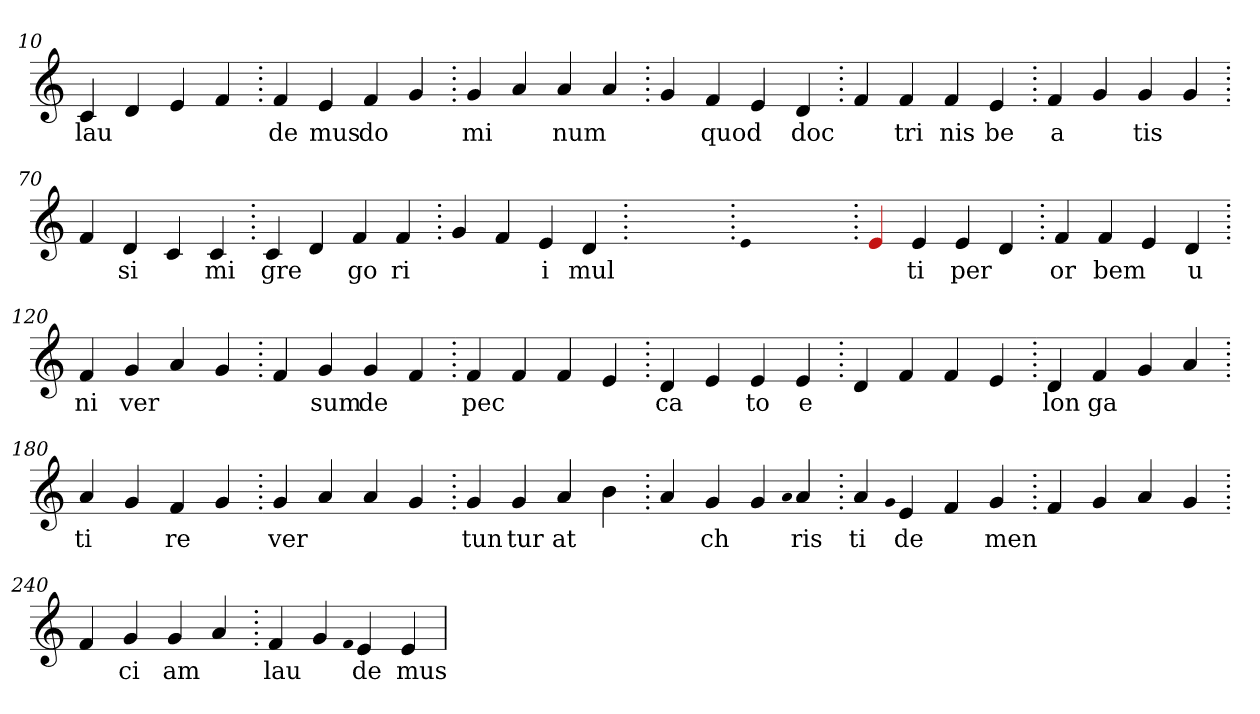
**kern	**text
*part1	*part1
*staff1	*staff1
*clefG2	*
=10.	=10.
4c	lau
4d	.
4e	.
4f	.
=20.	=20.
4f	de
4e	mus
4f	do
4g	.
=30.	=30.
4g	mi
4a	.
4a	num
4a	.
=40.	=40.
4g	.
4f	quod
4e	.
4d	doc
=50.	=50.
4f	.
4f	tri
4f	nis
4e	be
=60.	=60.
4f	a
4g	.
4g	tis
4g	.
=70.	=70.
4f	.
4d	si
4c	.
4c	mi
=80.	=80.
4c	gre
4d	.
4f	go
4f	ri
=90.	=90.
4g	.
4f	.
4e	i
4d	mul
=100.	=100.
1ryy	.
=100.	=100.
qqe	.
1ryy	.
=100.	=100.
4Re	.
4e	ti
4e	per
4d	.
=110.	=110.
4f	or
4f	bem
4e	.
4d	u
=120.	=120.
4f	ni
4g	ver
4a	.
4g	.
=130.	=130.
4f	.
4g	sum
4g	de
4f	.
=140.	=140.
4f	pec
4f	.
4f	.
4e	.
=150.	=150.
4d	ca
4e	.
4e	to
4e	e
=160.	=160.
4d	.
4f	.
4f	.
4e	.
=170.	=170.
4d	lon
4f	ga
4g	.
4a	.
=180.	=180.
4a	ti
4g	.
4f	re
4g	.
=190.	=190.
4g	ver
4a	.
4a	.
4g	.
=200.	=200.
4g	tun
4g	tur
4a	at
4b	.
=210.	=210.
4a	.
4g	ch
4g	.
qqa	.
4a	ris
=220.	=220.
4a	ti
qqg	.
4e	de
4f	.
4g	men
=230.	=230.
4f	.
4g	.
4a	.
4g	.
=240.	=240.
4f	.
4g	ci
4g	am
4a	.
=250.	=250.
4f	lau
4g	.
qqf	.
4e	de
4e	mus
=	=
*-	*-
